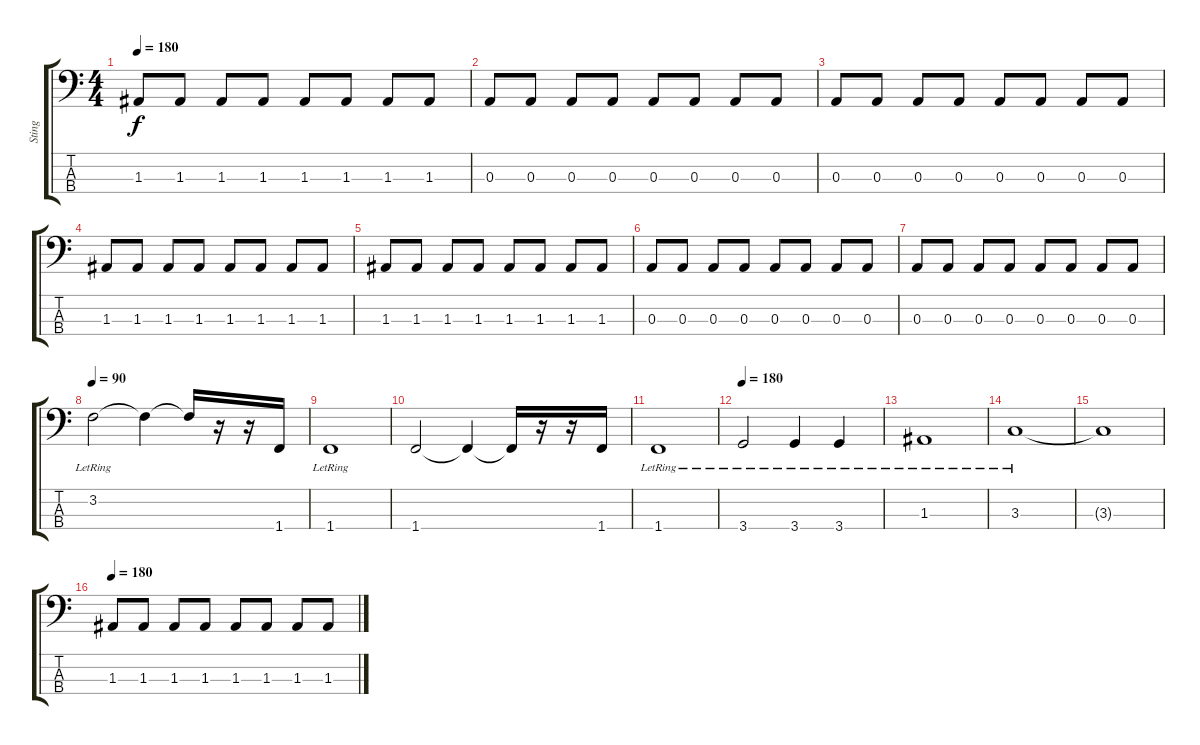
\track ("Sting" "Sting") {instrument electricbasspick}
\staff {score tabs}
\tuning (G2 D2 A1 E1) {hide}
\ts (4 4)
\tempo 180
\clef f4
\ks c
1.3.8{dy f} 1.3.8 1.3.8 1.3.8 1.3.8 1.3.8 1.3.8 1.3.8 |
0.3.8 0.3.8 0.3.8 0.3.8 0.3.8 0.3.8 0.3.8 0.3.8 |
0.3.8 0.3.8 0.3.8 0.3.8 0.3.8 0.3.8 0.3.8 0.3.8 |
1.3.8 1.3.8 1.3.8 1.3.8 1.3.8 1.3.8 1.3.8 1.3.8 |
1.3.8 1.3.8 1.3.8 1.3.8 1.3.8 1.3.8 1.3.8 1.3.8 |
0.3.8 0.3.8 0.3.8 0.3.8 0.3.8 0.3.8 0.3.8 0.3.8 |
0.3.8 0.3.8 0.3.8 0.3.8 0.3.8 0.3.8 0.3.8 0.3.8 |
\tempo 90
3.2{lr}.2 3.2{t}.4 3.2{t}.16 r.16 r.16 1.4.16 |
1.4{lr}.1 |
1.4.2 1.4{t}.4 1.4{t}.16 r.16 r.16 1.4.16 |
1.4{lr}.1 |
\tempo 180
3.4{lr}.2 3.4{lr}.4 3.4{lr}.4 |
1.3{lr}.1 |
3.3{lr}.1 |
3.3{t}.1 |
\tempo 180
1.3.8 1.3.8 1.3.8 1.3.8 1.3.8 1.3.8 1.3.8 1.3.8
